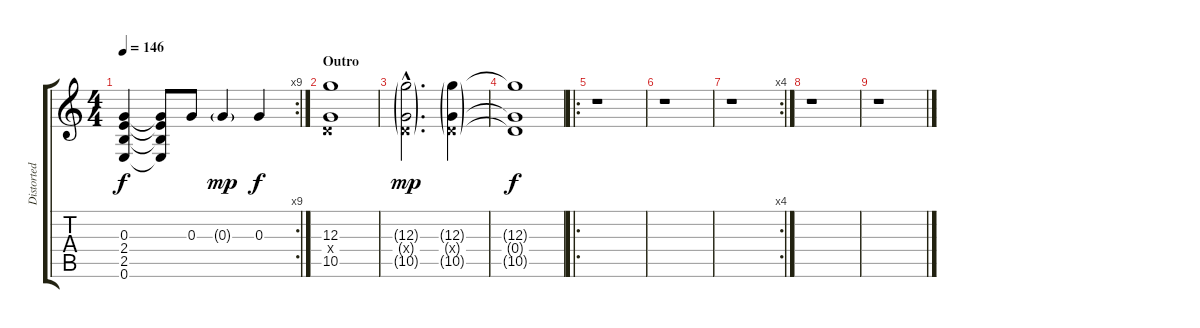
\track ("Distorted Guitar 1" "Distorted ") {instrument distortionguitar}
\staff {score tabs}
\tuning (E4 B3 G3 D3 A2 E2) {hide}
\rc 9
\ts (4 4)
\tempo 146
\clef g2
\ks c
(0.3 2.4 2.5 0.6).4{dy f} (0.3{t} 2.4{t} 2.5{t} 0.6{t}).8 0.3.8 0.3{g}.4{dy mp} 0.3.4{dy f} |
\section ("" "Outro")
(12.3 0.4{x} 10.5).1 |
(12.3{g hac} 0.4{g hac x} 10.5{g hac}).2{d dy mp} (12.3{g} 0.4{g x} 10.5{g}).4 |
(12.3{t} 0.4{t} 10.5{t}).1{dy f} |
\ro
r.1 |
r.1 |
\rc 4
r.1 |
r.1 |
r.1
